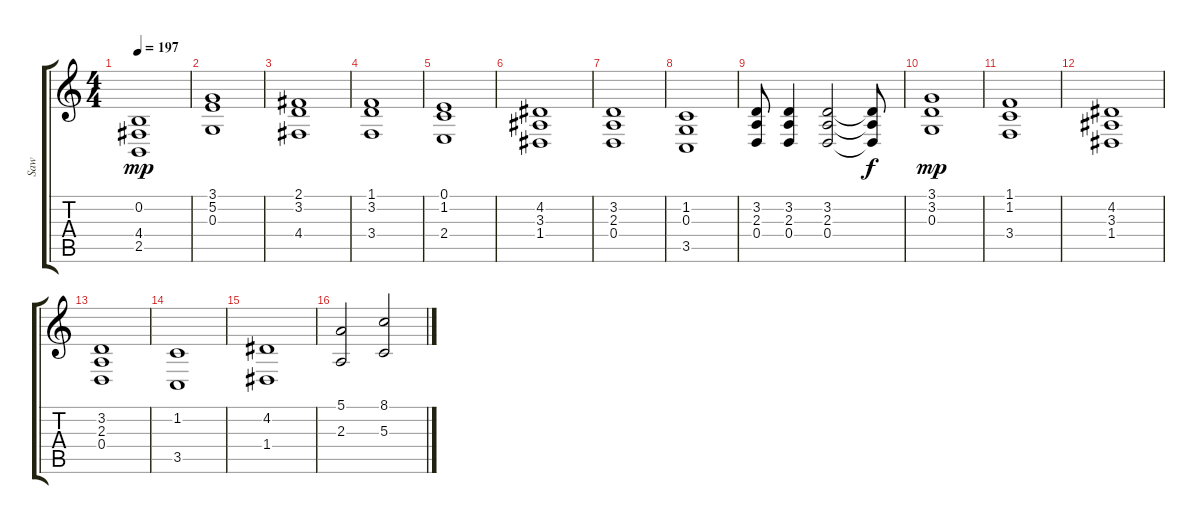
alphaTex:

\track ("Saw" "Saw") {instrument lead2sawtooth}
\staff {score tabs}
\tuning (E4 B3 G3 D3 A2 E2) {hide}
\ts (4 4)
\tempo 197
\clef g2
\ks c
(0.2 4.4 2.5).1{dy mp} |
(3.1 5.2 0.3).1 |
(2.1 3.2 4.4).1 |
(1.1 3.2 3.4).1 |
(0.1 1.2 2.4).1 |
(4.2 3.3 1.4).1 |
(3.2 2.3 0.4).1 |
(1.2 0.3 3.5).1 |
(3.2 2.3 0.4).8 (3.2 2.3 0.4).4 (3.2 2.3 0.4).2 (3.2{t} 2.3{t} 0.4{t}).8{dy f} |
(3.1 3.2 0.3).1{dy mp} |
(1.1 1.2 3.4).1 |
(4.2 3.3 1.4).1 |
(3.2 2.3 0.4).1 |
(1.2 3.5).1 |
(4.2 1.4).1 |
(5.1 2.3).2 (8.1 5.3).2
